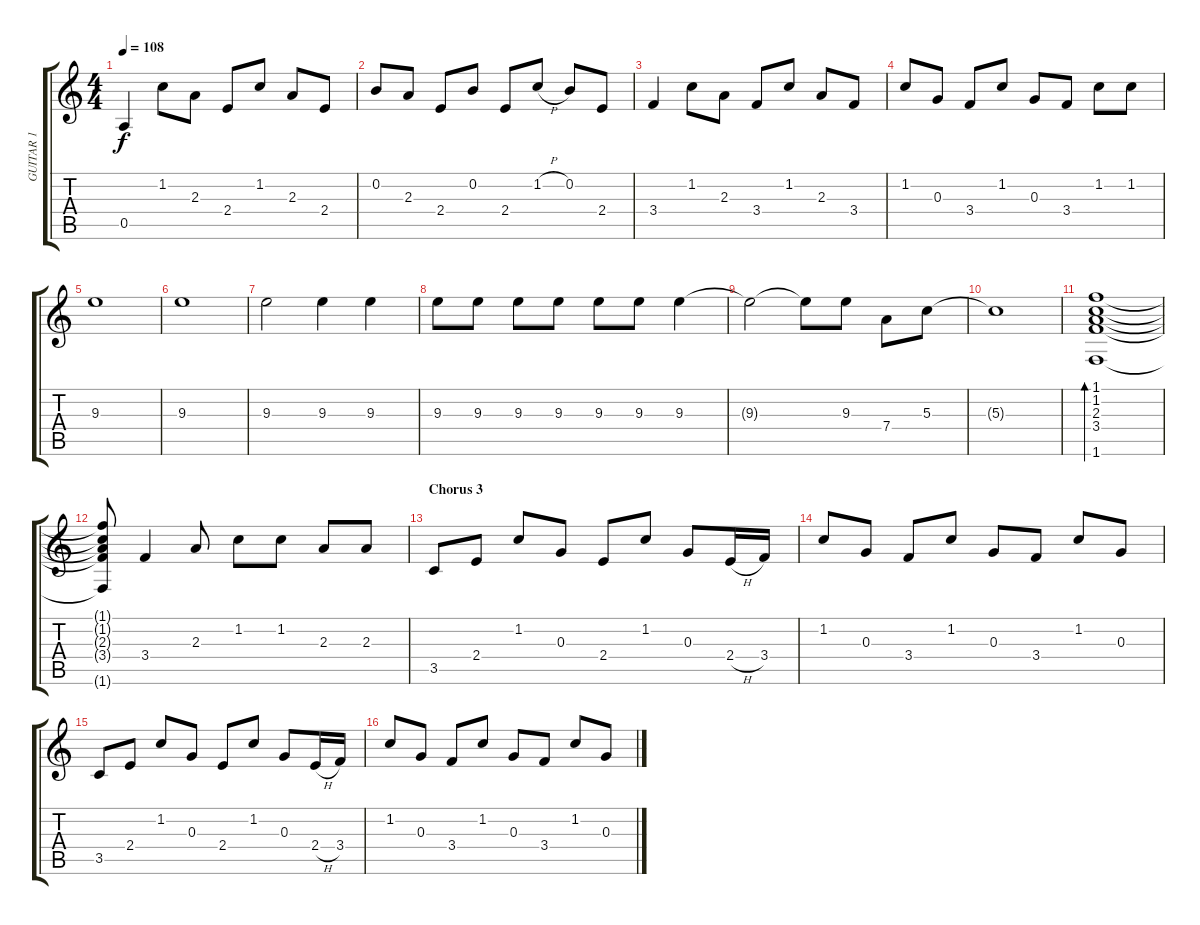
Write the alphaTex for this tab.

\track ("GUITAR 1" "GUITAR 1") {instrument electricguitarjazz}
\staff {score tabs}
\tuning (E4 B3 G3 D3 A2 E2) {hide}
\ts (4 4)
\tempo 108
\clef g2
\ks c
0.5.4{dy f} 1.2.8 2.3.8 2.4.8 1.2.8 2.3.8 2.4.8 |
0.2.8 2.3.8 2.4.8 0.2.8 2.4.8 1.2{h}.8 0.2.8 2.4.8 |
3.4.4 1.2.8 2.3.8 3.4.8 1.2.8 2.3.8 3.4.8 |
1.2.8 0.3.8 3.4.8 1.2.8 0.3.8 3.4.8 1.2.8 1.2.8 |
9.3.1 |
9.3.1 |
9.3.2 9.3.4 9.3.4 |
9.3.8 9.3.8 9.3.8 9.3.8 9.3.8 9.3.8 9.3.4 |
9.3{t}.2 9.3{t}.8 9.3.8 7.4.8 5.3.8 |
5.3{t}.1 |
(1.1 1.2 2.3 3.4 1.6).1{bd 120} |
(1.1{t} 1.2{t} 2.3{t} 3.4{t} 1.6{t}).8 3.4.4 2.3.8 1.2.8 1.2.8 2.3.8 2.3.8 |
\section ("" "Chorus 3")
3.5.8 2.4.8 1.2.8 0.3.8 2.4.8 1.2.8 0.3.8 2.4{h}.16 3.4.16 |
1.2.8 0.3.8 3.4.8 1.2.8 0.3.8 3.4.8 1.2.8 0.3.8 |
3.5.8 2.4.8 1.2.8 0.3.8 2.4.8 1.2.8 0.3.8 2.4{h}.16 3.4.16 |
1.2.8 0.3.8 3.4.8 1.2.8 0.3.8 3.4.8 1.2.8 0.3.8
